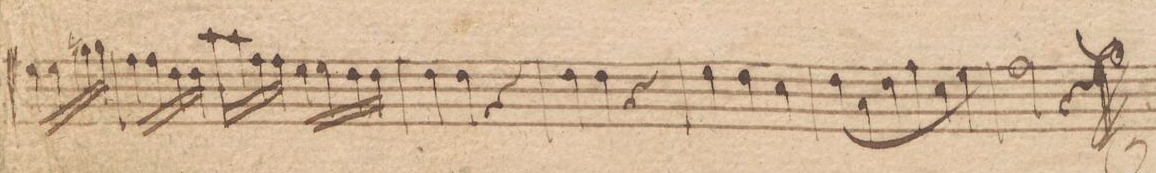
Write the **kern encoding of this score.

**kern	**dynam
*I"Violino Secundo	*
*clefG2	*
*k[f#c#]	*
*M3/4	*
16ee\LL	.
16ee\	.
16ggn\	.
16gg\JJ	.
=175	=175
16ff#\LL	.
16ff#\	.
16dd\	.
16dd\JJ	.
16aa\LL	.
16aa\	.
16ff#\	.
16ff#\JJ	.
16ee\LL	.
16ee\	.
16dd\	.
16dd\JJ	.
=176	=176
4dd\	.
4dd\	.
4r	.
=177	=177
4dd\	.
4dd\	.
4r	.
=178	=178
4ee\	.
4dd\	.
4cc#\	.
=179	=179
8dd\L	.
8a\	.
8dd\	.
8ff#\	.
8cc#\	.
8ee\J	.
=180	=180
2ff#\	.
4r	.
==	==
*-	*-
